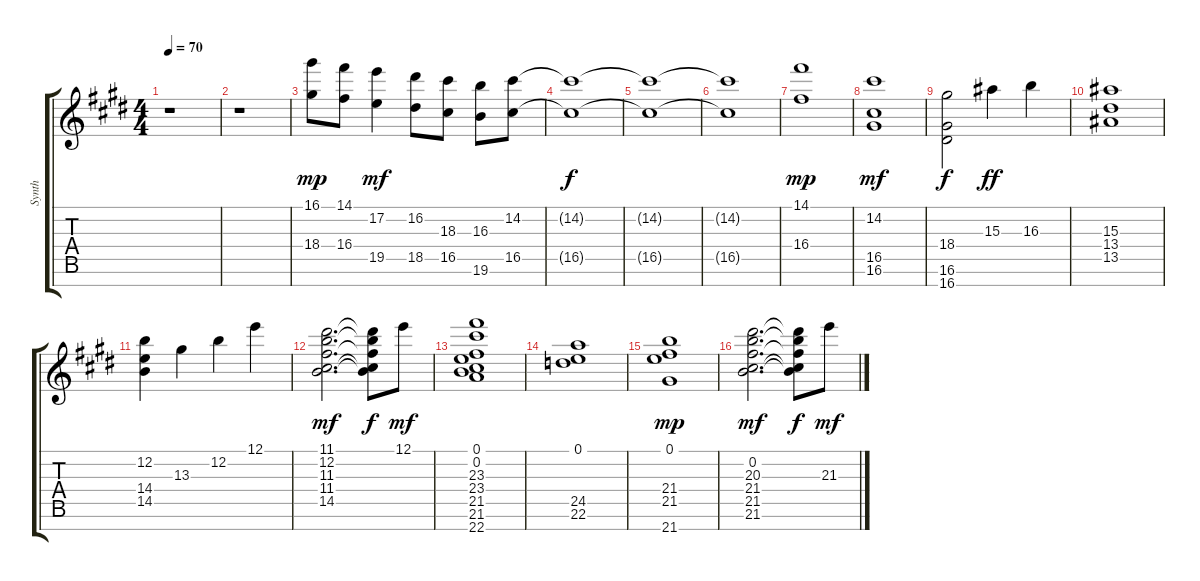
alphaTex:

\track ("Synth" "Synth") {instrument electricguitarjazz}
\staff {score tabs}
\tuning (E4 B3 G3 D3 A2 E2 B1) {hide}
\ts (4 4)
\tempo 70
\clef g2
\ks e
r.1{dy f} |
r.1 |
(16.1 18.4).8{dy mp} (14.1 16.4).8 (17.2 19.5).4{dy mf} (16.2 18.5).8 (18.3 16.5).8 (16.3 19.6).8 (14.2 16.5).8 |
(14.2{t} 16.5{t}).1{dy f} |
(14.2{t} 16.5{t}).1 |
(14.2{t} 16.5{t}).1 |
(14.1 16.4).1{dy mp} |
(14.2 16.5 16.6).1{dy mf} |
(18.4 16.6 16.7).2{dy f} 15.3.4{dy ff} 16.3.4 |
(15.3 13.4 13.5).1 |
(12.2 14.4 14.5).4 13.3.4 12.2.4 12.1.4 |
(11.1 12.2 11.3 11.4 14.5).2{d dy mf} (11.1{t} 12.2{t} 11.3{t} 11.4{t} 14.5{t}).8{dy f} 12.1.8{dy mf} |
(0.1 0.2 23.3 23.4 21.5 21.6 22.7).1 |
(0.1 24.5 22.6).1 |
(0.1 21.4 21.5 21.7).1{dy mp} |
(0.2 20.3 21.4 21.5 21.6).2{d dy mf} (0.2{t} 20.3{t} 21.4{t} 21.5{t} 21.6{t}).8{dy f} 21.3.8{dy mf}
